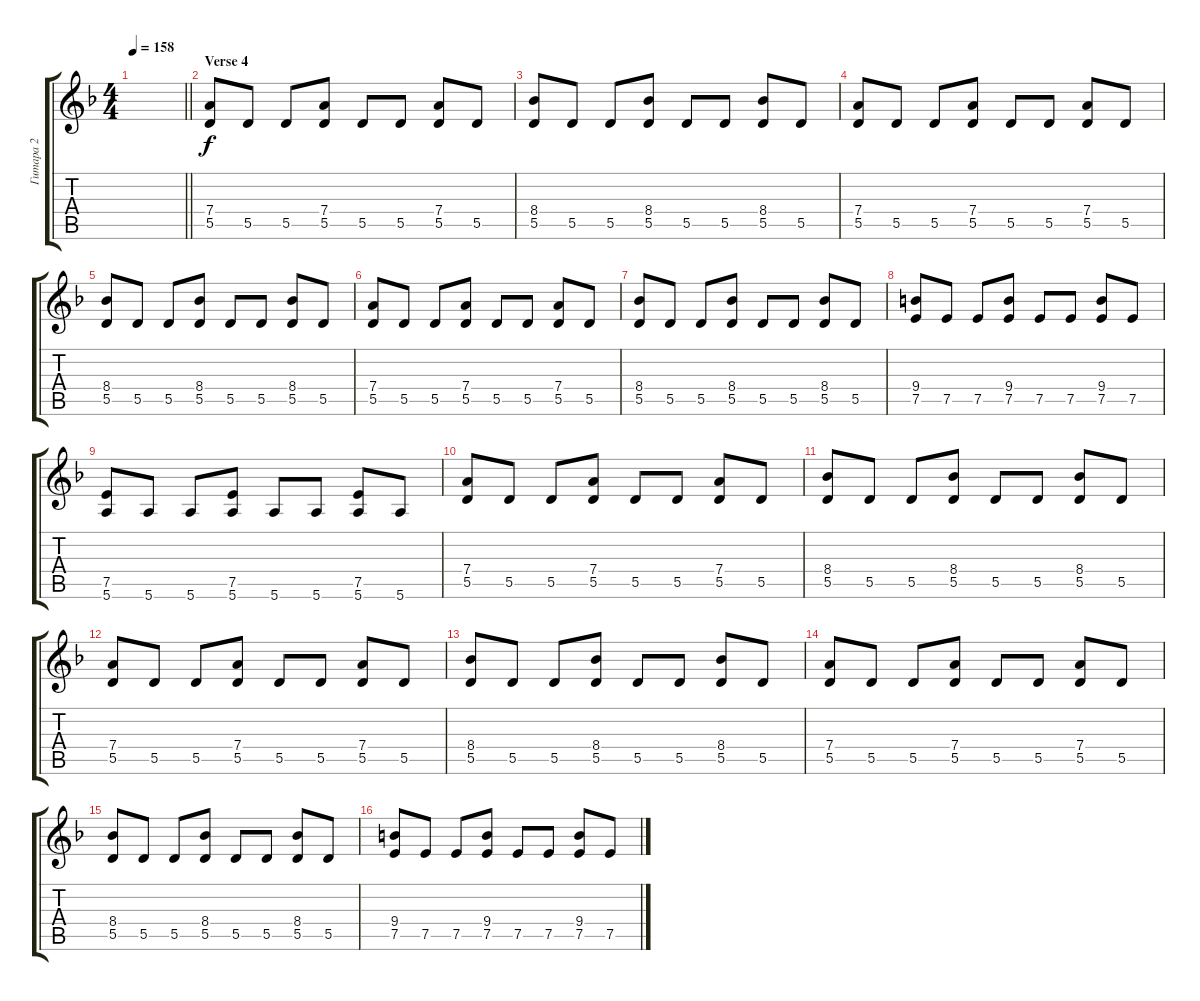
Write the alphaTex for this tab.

\track ("Гитара 2" "Гитара 2") {instrument distortionguitar}
\staff {score tabs}
\tuning (E4 B3 G3 D3 A2 E2) {hide}
\ts (4 4)
\tempo 158
\clef g2
\barLineRight lightlight
\ks dminor
|
\section ("" "Verse 4")
(7.4 5.5).8{volume 13} 5.5.8 5.5.8 (7.4 5.5).8 5.5.8 5.5.8 (7.4 5.5).8 5.5.8 |
(8.4 5.5).8 5.5.8 5.5.8 (8.4 5.5).8 5.5.8 5.5.8 (8.4 5.5).8 5.5.8 |
(7.4 5.5).8 5.5.8 5.5.8 (7.4 5.5).8 5.5.8 5.5.8 (7.4 5.5).8 5.5.8 |
(8.4 5.5).8 5.5.8 5.5.8 (8.4 5.5).8 5.5.8 5.5.8 (8.4 5.5).8 5.5.8 |
(7.4 5.5).8 5.5.8 5.5.8 (7.4 5.5).8 5.5.8 5.5.8 (7.4 5.5).8 5.5.8 |
(8.4 5.5).8 5.5.8 5.5.8 (8.4 5.5).8 5.5.8 5.5.8 (8.4 5.5).8 5.5.8 |
(9.4 7.5).8 7.5.8 7.5.8 (9.4 7.5).8 7.5.8 7.5.8 (9.4 7.5).8 7.5.8 |
(7.5 5.6).8 5.6.8 5.6.8 (7.5 5.6).8 5.6.8 5.6.8 (7.5 5.6).8 5.6.8 |
(7.4 5.5).8 5.5.8 5.5.8 (7.4 5.5).8 5.5.8 5.5.8 (7.4 5.5).8 5.5.8 |
(8.4 5.5).8 5.5.8 5.5.8 (8.4 5.5).8 5.5.8 5.5.8 (8.4 5.5).8 5.5.8 |
(7.4 5.5).8 5.5.8 5.5.8 (7.4 5.5).8 5.5.8 5.5.8 (7.4 5.5).8 5.5.8 |
(8.4 5.5).8 5.5.8 5.5.8 (8.4 5.5).8 5.5.8 5.5.8 (8.4 5.5).8 5.5.8 |
(7.4 5.5).8 5.5.8 5.5.8 (7.4 5.5).8 5.5.8 5.5.8 (7.4 5.5).8 5.5.8 |
(8.4 5.5).8 5.5.8 5.5.8 (8.4 5.5).8 5.5.8 5.5.8 (8.4 5.5).8 5.5.8 |
(9.4 7.5).8 7.5.8 7.5.8 (9.4 7.5).8 7.5.8 7.5.8 (9.4 7.5).8 7.5.8
